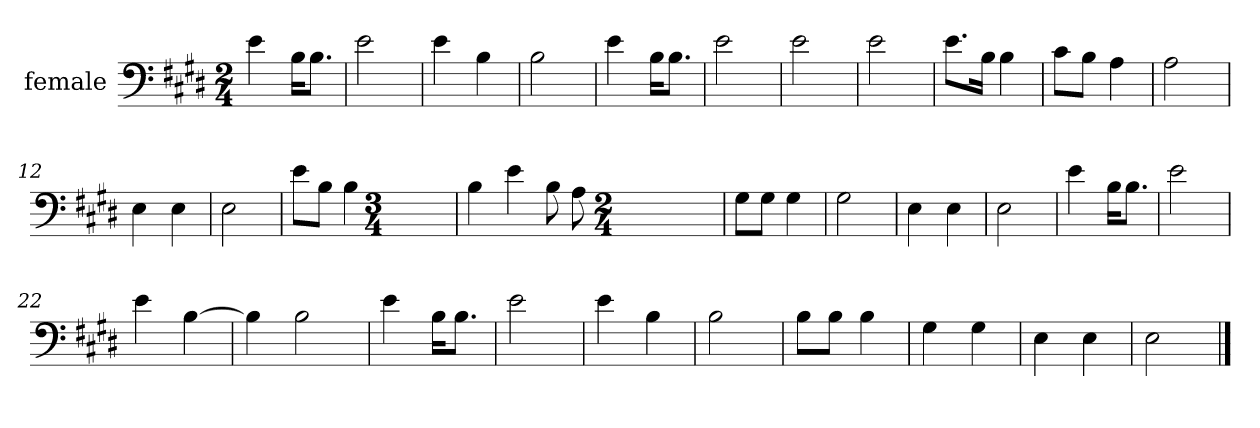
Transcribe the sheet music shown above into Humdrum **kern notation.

**kern
*part1
*staff1
*I"female
*clefF4
*k[f#c#g#d#]
*M2/4
*MM116
=1
4e
16B\KL
8.B\J
=2
2e
=3
4e
4B
=4
2B
=5
4e
16B\KL
8.B\J
=6
2e
=7
2e
=8
2e
=9
8.e\L
16B\Jk
4B
=10
8c#\L
8B\J
4A
=11
2A
=12
4E
4E
=13
2E
=14
8e\L
8B\J
4B
*M3/4
=15
4B
4e
8B
8A
*M2/4
=16
8G#\L
8G#\J
4G#
=17
2G#
=18
4E
4E
=19
2E
=20
4e
16B\KL
8.B\J
=21
2e
=22
4e
[4B
=23
4B]
2B
=24
4e
16B\KL
8.B\J
=25
2e
=26
4e
4B
=27
2B
=28
8B\L
8B\J
4B
=29
4G#
4G#
=30
4E
4E
=31
2E
==
*-
